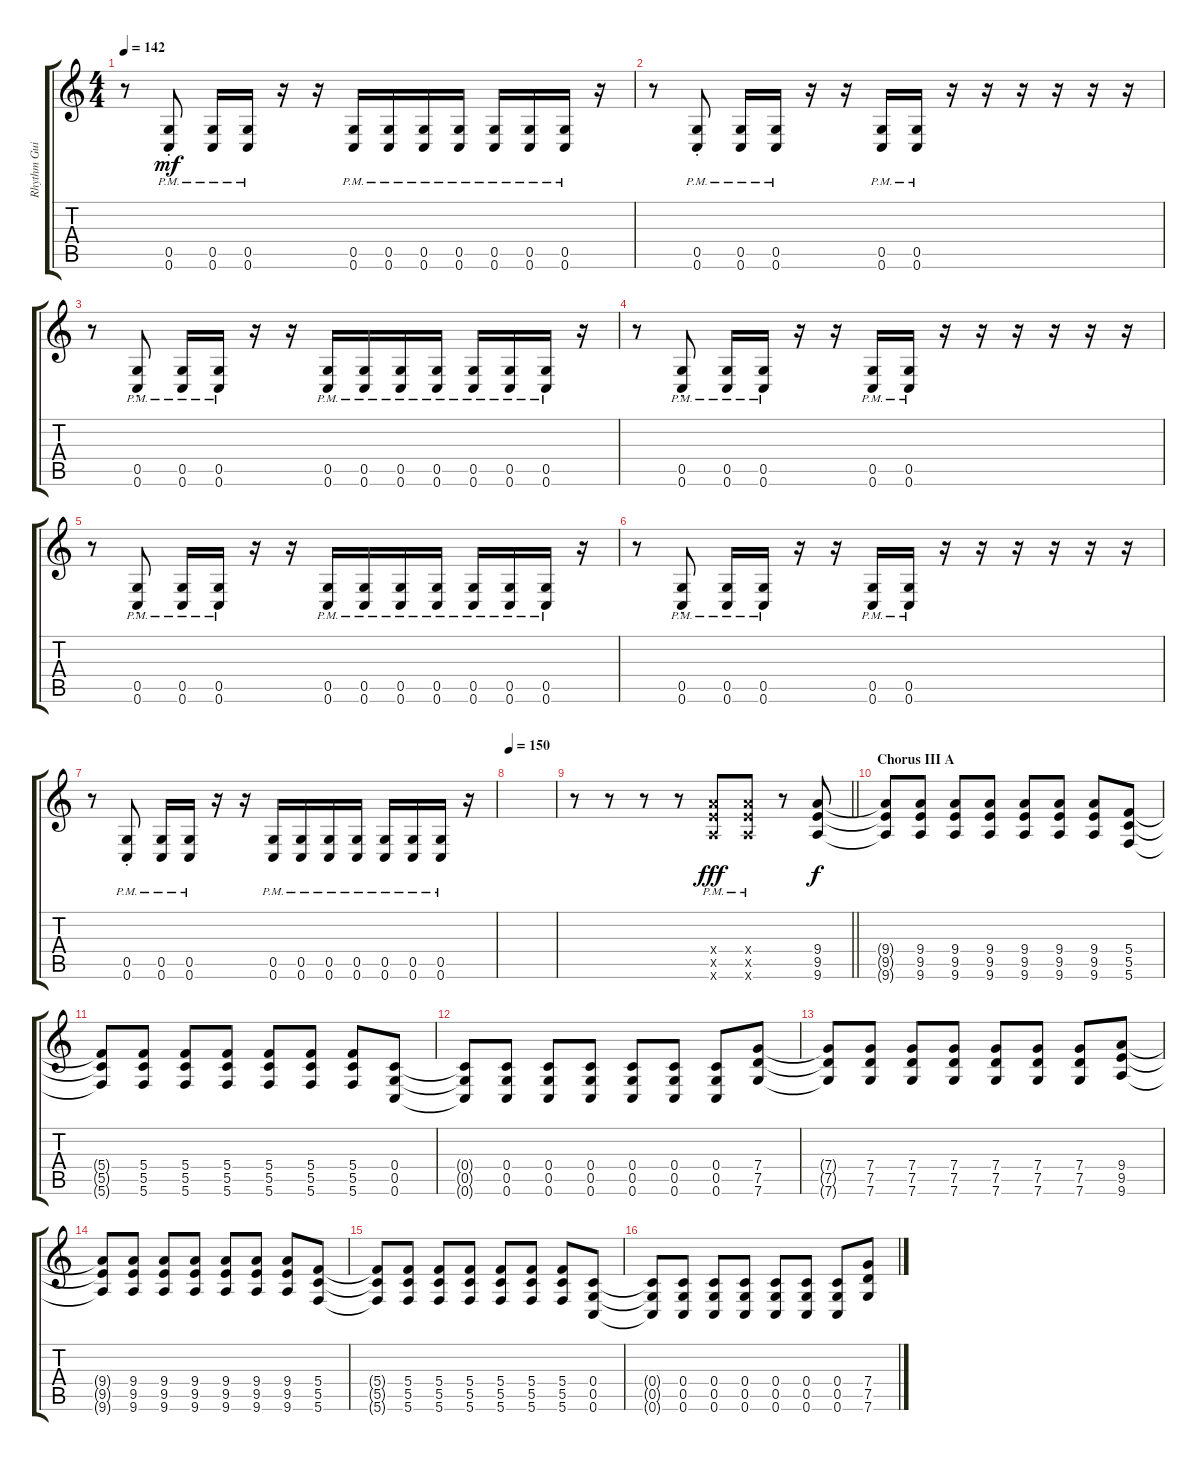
\track ("Rhythm Guitar" "Rhythm Gui") {instrument overdrivenguitar}
\staff {score tabs}
\tuning (D4 A3 F3 C3 G2 C2) {hide}
\ts (4 4)
\tempo 142
\clef g2
\ks c
r.8{dy mf} (0.5{pm} 0.6{pm st}).8 (0.5{pm} 0.6{pm}).16 (0.5{pm} 0.6{pm}).16 r.16 r.16 (0.5{pm} 0.6{pm}).16 (0.5{pm} 0.6{pm}).16 (0.5{pm} 0.6{pm}).16 (0.5{pm} 0.6{pm}).16 (0.5{pm} 0.6{pm}).16 (0.5{pm} 0.6{pm}).16 (0.5{pm} 0.6{pm}).16 r.16 |
r.8 (0.5{pm} 0.6{pm st}).8 (0.5{pm} 0.6{pm}).16 (0.5{pm} 0.6{pm}).16 r.16 r.16 (0.5{pm} 0.6{pm}).16 (0.5{pm} 0.6{pm}).16 r.16 r.16 r.16 r.16 r.16 r.16 |
r.8 (0.5{pm} 0.6{pm st}).8 (0.5{pm} 0.6{pm}).16 (0.5{pm} 0.6{pm}).16 r.16 r.16 (0.5{pm} 0.6{pm}).16 (0.5{pm} 0.6{pm}).16 (0.5{pm} 0.6{pm}).16 (0.5{pm} 0.6{pm}).16 (0.5{pm} 0.6{pm}).16 (0.5{pm} 0.6{pm}).16 (0.5{pm} 0.6{pm}).16 r.16 |
r.8 (0.5{pm} 0.6{pm st}).8 (0.5{pm} 0.6{pm}).16 (0.5{pm} 0.6{pm}).16 r.16 r.16 (0.5{pm} 0.6{pm}).16 (0.5{pm} 0.6{pm}).16 r.16 r.16 r.16 r.16 r.16 r.16 |
r.8 (0.5{pm} 0.6{pm st}).8 (0.5{pm} 0.6{pm}).16 (0.5{pm} 0.6{pm}).16 r.16 r.16 (0.5{pm} 0.6{pm}).16 (0.5{pm} 0.6{pm}).16 (0.5{pm} 0.6{pm}).16 (0.5{pm} 0.6{pm}).16 (0.5{pm} 0.6{pm}).16 (0.5{pm} 0.6{pm}).16 (0.5{pm} 0.6{pm}).16 r.16 |
r.8 (0.5{pm} 0.6{pm st}).8 (0.5{pm} 0.6{pm}).16 (0.5{pm} 0.6{pm}).16 r.16 r.16 (0.5{pm} 0.6{pm}).16 (0.5{pm} 0.6{pm}).16 r.16 r.16 r.16 r.16 r.16 r.16 |
r.8 (0.5{pm} 0.6{pm st}).8 (0.5{pm} 0.6{pm}).16 (0.5{pm} 0.6{pm}).16 r.16 r.16 (0.5{pm} 0.6{pm}).16 (0.5{pm} 0.6{pm}).16 (0.5{pm} 0.6{pm}).16 (0.5{pm} 0.6{pm}).16 (0.5{pm} 0.6{pm}).16 (0.5{pm} 0.6{pm}).16 (0.5{pm} 0.6{pm}).16 r.16 |
\tempo 150
|
\barLineRight lightlight
r.8 r.8 r.8 r.8 (9.4{x} 9.5{x} 9.6{pm x}).8{dy fff} (9.4{x} 9.5{x} 9.6{pm x}).8 r.8 (9.4 9.5 9.6).8{dy f} |
\section ("" "Chorus III A")
(9.4{t} 9.5{t} 9.6{t}).8 (9.4 9.5 9.6).8 (9.4 9.5 9.6).8 (9.4 9.5 9.6).8 (9.4 9.5 9.6).8 (9.4 9.5 9.6).8 (9.4 9.5 9.6).8 (5.4 5.5 5.6).8 |
(5.4{t} 5.5{t} 5.6{t}).8 (5.4 5.5 5.6).8 (5.4 5.5 5.6).8 (5.4 5.5 5.6).8 (5.4 5.5 5.6).8 (5.4 5.5 5.6).8 (5.4 5.5 5.6).8 (0.4 0.5 0.6).8 |
(0.4{t} 0.5{t} 0.6{t}).8 (0.4 0.5 0.6).8 (0.4 0.5 0.6).8 (0.4 0.5 0.6).8 (0.4 0.5 0.6).8 (0.4 0.5 0.6).8 (0.4 0.5 0.6).8 (7.4 7.5 7.6).8 |
(7.4{t} 7.5{t} 7.6{t}).8 (7.4 7.5 7.6).8 (7.4 7.5 7.6).8 (7.4 7.5 7.6).8 (7.4 7.5 7.6).8 (7.4 7.5 7.6).8 (7.4 7.5 7.6).8 (9.4 9.5 9.6).8 |
(9.4{t} 9.5{t} 9.6{t}).8 (9.4 9.5 9.6).8 (9.4 9.5 9.6).8 (9.4 9.5 9.6).8 (9.4 9.5 9.6).8 (9.4 9.5 9.6).8 (9.4 9.5 9.6).8 (5.4 5.5 5.6).8 |
(5.4{t} 5.5{t} 5.6{t}).8 (5.4 5.5 5.6).8 (5.4 5.5 5.6).8 (5.4 5.5 5.6).8 (5.4 5.5 5.6).8 (5.4 5.5 5.6).8 (5.4 5.5 5.6).8 (0.4 0.5 0.6).8 |
(0.4{t} 0.5{t} 0.6{t}).8 (0.4 0.5 0.6).8 (0.4 0.5 0.6).8 (0.4 0.5 0.6).8 (0.4 0.5 0.6).8 (0.4 0.5 0.6).8 (0.4 0.5 0.6).8 (7.4 7.5 7.6).8
